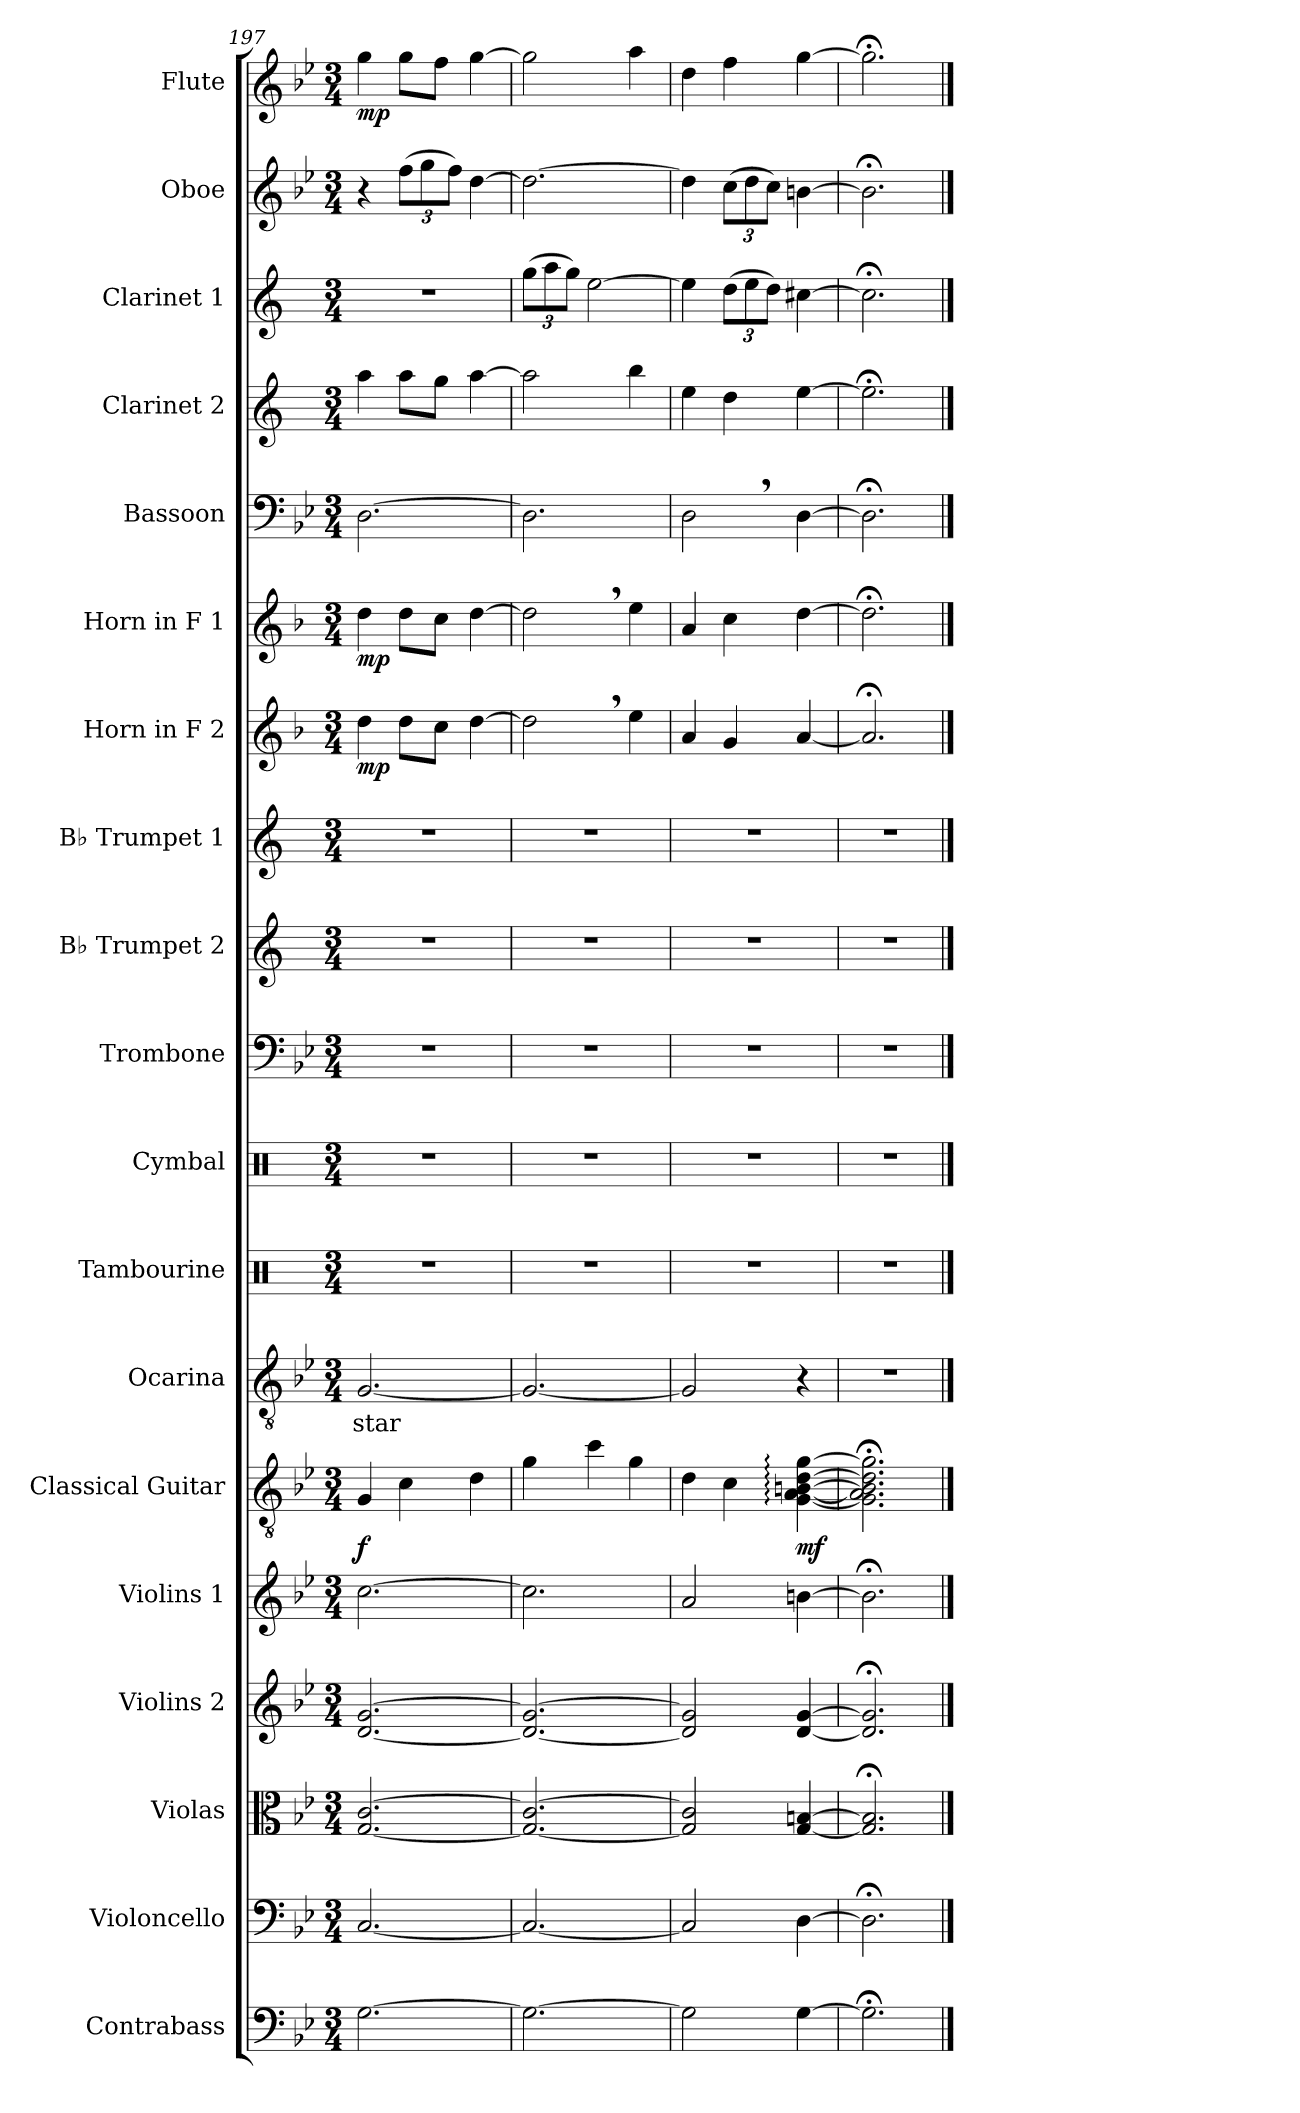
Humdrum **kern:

**kern	**kern	**kern	**kern	**kern	**kern	**dynam	**kern	**text	**kern	**kern	**kern	**kern	**kern	**kern	**dynam	**kern	**dynam	**kern	**kern	**kern	**kern	**kern	**dynam
*part19	*part18	*part17	*part16	*part15	*part14	*part14	*part13	*part13	*part12	*part11	*part10	*part9	*part8	*part7	*part7	*part6	*part6	*part5	*part4	*part3	*part2	*part1	*part1
*staff19	*staff18	*staff17	*staff16	*staff15	*staff14	*staff14	*staff13	*staff13	*staff12	*staff11	*staff10	*staff9	*staff8	*staff7	*staff7	*staff6	*staff6	*staff5	*staff4	*staff3	*staff2	*staff1	*staff1
*I"Contrabass	*I"Violoncello	*I"Violas	*I"Violins 2	*I"Violins 1	*I"Classical Guitar	*	*I"Ocarina	*	*I"Tambourine	*I"Cymbal	*I"Trombone	*I"B♭ Trumpet 2	*I"B♭ Trumpet 1	*I"Horn in F 2	*	*I"Horn in F 1	*	*I"Bassoon	*I"Clarinet 2	*I"Clarinet 1	*I"Oboe	*I"Flute	*
*I'Cb.	*I'Vc.	*I'Vlas.	*I'Vlns. 2	*I'Vlns. 1	*I'Guit.	*	*I'Oc.	*	*I'Tamb.	*I'Cym.	*I'Tbn.	*I'B♭ Tpt. 2	*I'B♭ Tpt. 1	*	*	*	*	*I'Bsn.	*I'Cl. 2	*I'Cl. 1	*I'Ob.	*I'Fl.	*
*clefF4	*clefF4	*clefC3	*clefG2	*clefG2	*clefGv2	*	*clefGv2	*	*clefX	*clefX	*clefF4	*clefG2	*clefG2	*clefG2	*	*clefG2	*	*clefF4	*clefG2	*clefG2	*clefG2	*clefG2	*
*ITrd7c12	*	*	*	*	*	*	*	*	*	*	*	*ITrd1c2	*ITrd1c2	*ITrd4c7	*	*ITrd4c7	*	*	*ITrd1c2	*ITrd1c2	*	*	*
*k[b-e-]	*k[b-e-]	*k[b-e-]	*k[b-e-]	*k[b-e-]	*k[b-e-]	*	*k[b-e-]	*	*k[]	*k[]	*k[b-e-]	*k[b-e-]	*k[b-e-]	*k[b-e-]	*	*k[b-e-]	*	*k[b-e-]	*k[b-e-]	*k[b-e-]	*k[b-e-]	*k[b-e-]	*
*M3/4	*M3/4	*M3/4	*M3/4	*M3/4	*M3/4	*	*M3/4	*	*M3/4	*M3/4	*M3/4	*M3/4	*M3/4	*M3/4	*	*M3/4	*	*M3/4	*M3/4	*M3/4	*M3/4	*M3/4	*
*MM140	*MM140	*MM140	*MM140	*MM140	*MM140	*	*MM140	*	*MM140	*MM140	*MM140	*MM140	*MM140	*MM140	*	*MM140	*	*MM140	*MM140	*MM140	*MM140	*MM140	*
=197	=197	=197	=197	=197	=197	=197	=197	=197	=197	=197	=197	=197	=197	=197	=197	=197	=197	=197	=197	=197	=197	=197	=197
!	!	!	!	!	!	!LO:DY:b	!	!LO:LY:b	!	!	!	!	!	!	!LO:DY:b	!	!LO:DY:b	!	!	!	!	!	!LO:DY:b
[2.GG\	[2.C/	[2.G/ [2.c/	[2.d/ [2.g/	[2.cc\	4G/	f	[2.G/	star	2.r	2.r	2.r	2.r	2.r	4g\	mp	4g\	mp	[2.D\	4gg\	2.r	4r	4gg\	mp
*	*	*	*	*	*	*	*	*	*	*	*	*	*	*	*	*	*	*	*	*	*Xbrackettup	*	*
.	.	.	.	.	4c\	.	.	.	.	.	.	.	.	8g\L	.	8g\L	.	.	8gg\L	.	(>12ff\L	8gg\L	.
.	.	.	.	.	.	.	.	.	.	.	.	.	.	.	.	.	.	.	.	.	12gg\	.	.
.	.	.	.	.	.	.	.	.	.	.	.	.	.	8f\J	.	8f\J	.	.	8ff\J	.	.	8ff\J	.
.	.	.	.	.	.	.	.	.	.	.	.	.	.	.	.	.	.	.	.	.	12ff\J)	.	.
.	.	.	.	.	4d\	.	.	.	.	.	.	.	.	[4g\	.	[4g\	.	.	[4gg\	.	[4dd\	[4gg\	.
=198	=198	=198	=198	=198	=198	=198	=198	=198	=198	=198	=198	=198	=198	=198	=198	=198	=198	=198	=198	=198	=198	=198	=198
*	*	*	*	*	*	*	*	*	*	*	*	*	*	*	*	*	*	*	*	*Xbrackettup	*	*	*
*	*	*	*	*	*	*	*	*	*	*	*	*	*	*	*	*	*	*	*	*	*	*MM135	*
2.GG\_	2.C/_	2.G/_ 2.c/_	2.d/_ 2.g/_	2.cc\]	4g\	.	2.G/_	.	2.r	2.r	2.r	2.r	2.r	2g,\]	.	2g,\]	.	2.D\]	2gg\]	(>12ff\L	2.dd\_	2gg\]	.
.	.	.	.	.	.	.	.	.	.	.	.	.	.	.	.	.	.	.	.	12gg\	.	.	.
.	.	.	.	.	.	.	.	.	.	.	.	.	.	.	.	.	.	.	.	12ff\J)	.	.	.
.	.	.	.	.	4cc\	.	.	.	.	.	.	.	.	.	.	.	.	.	.	[2dd\	.	.	.
.	.	.	.	.	4g\	.	.	.	.	.	.	.	.	4a\	.	4a\	.	.	4aa\	.	.	4aa\	.
=199	=199	=199	=199	=199	=199	=199	=199	=199	=199	=199	=199	=199	=199	=199	=199	=199	=199	=199	=199	=199	=199	=199	=199
*	*	*	*	*	*	*	*	*	*	*	*	*	*	*	*	*	*	*	*	*	*	*MM130	*
2GG\]	2C/]	2G/] 2c/]	2d/] 2g/]	2a/	4d\	.	2G/]	.	2.r	2.r	2.r	2.r	2.r	4d/	.	4d/	.	2D,\	4dd\	4dd\]	4dd\]	4dd\	.
.	.	.	.	.	4c\	.	.	.	.	.	.	.	.	4c/	.	4f\	.	.	4cc\	(>12cc\L	(>12cc\L	4ff\	.
.	.	.	.	.	.	.	.	.	.	.	.	.	.	.	.	.	.	.	.	12dd\	12dd\	.	.
.	.	.	.	.	.	.	.	.	.	.	.	.	.	.	.	.	.	.	.	12cc\J)	12cc\J)	.	.
*	*	*	*	*	*	*	*	*	*	*	*	*	*	*	*	*	*	*	*	*	*	*MM125	*
!	!	!	!	!	!	!LO:DY:b	!	!	!	!	!	!	!	!	!	!	!	!	!	!	!	!	!
[4GG\	[4D\	[4G/ [4Bn/	[4d/ [4g/	[4bn\	[4G\: [4A\: [4Bn\: [4d\: [4g\:	mf	4r	.	.	.	.	.	.	[4d/	.	[4g\	.	[4D\	[4dd\	[4bn\	[4bn\	[4gg\	.
=200	=200	=200	=200	=200	=200	=200	=200	=200	=200	=200	=200	=200	=200	=200	=200	=200	=200	=200	=200	=200	=200	=200	=200
2.GG;<\]	2.D;<\]	2.G/];< 2.B/];<	2.d/];< 2.g/];<	2.b;<\]	2.G\];< 2.A\];< 2.B\];< 2.d\];< 2.g\];<	.	2.r	.	2.r	2.r	2.r	2.r	2.r	2.d;</]	.	2.g;<\]	.	2.D;<\]	2.dd;<\]	2.b;<\]	2.b;<\]	2.gg;<\]	.
==	==	==	==	==	==	==	==	==	==	==	==	==	==	==	==	==	==	==	==	==	==	==	==
*-	*-	*-	*-	*-	*-	*-	*-	*-	*-	*-	*-	*-	*-	*-	*-	*-	*-	*-	*-	*-	*-	*-	*-
